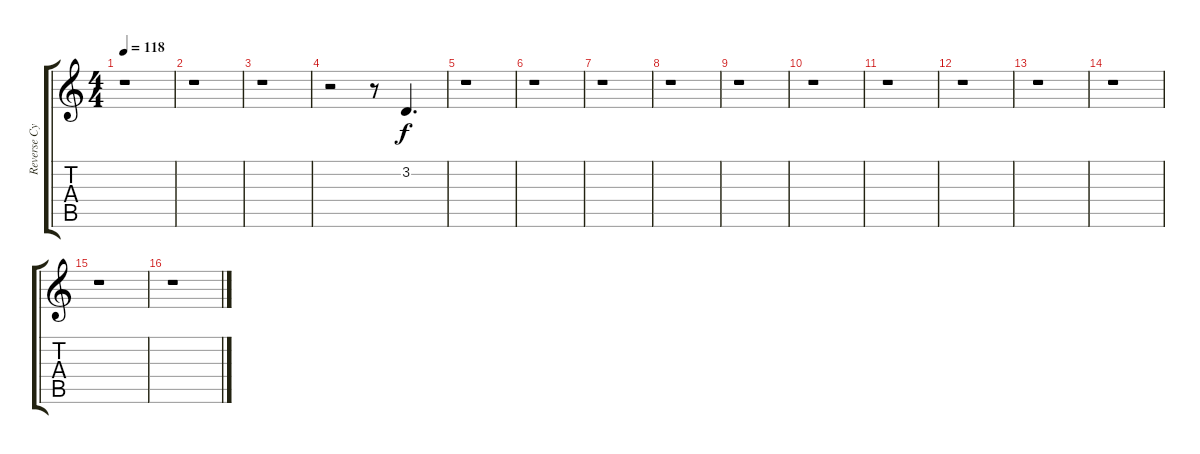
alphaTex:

\track ("Reverse Cymbal" "Reverse Cy") {instrument reversecymbal}
\staff {score tabs}
\tuning (E4 B3 G3 D3 A2 E2) {hide}
\ts (4 4)
\tempo 118
\clef g2
\ks c
r.1{dy f} |
r.1 |
r.1 |
r.2 r.8 3.2.4{d} |
r.1 |
r.1 |
r.1 |
r.1 |
r.1 |
r.1 |
r.1 |
r.1 |
r.1 |
r.1 |
r.1 |
r.1
